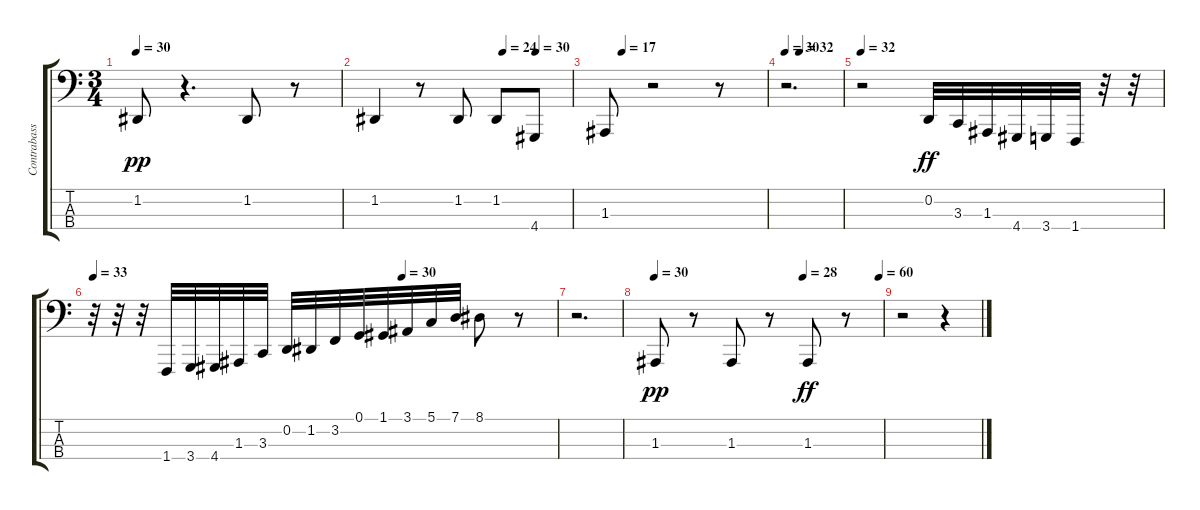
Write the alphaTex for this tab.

\track ("Contrabasse" "Contrabass") {instrument stringensemble1}
\staff {score tabs}
\tuning (G2 D2 A1 E1) {hide}
\ts (3 4)
\tempo 30
\clef f4
\ks c
1.2.8{dy pp instrument pizzicatostrings} r.4{d} 1.2.8 r.8 |
\tempo (24 0.6527777777777778)
\tempo (30 0.8194444444444444)
1.2.4 r.8 1.2.8 1.2.8 4.4.8 |
\tempo (17 0.1111111111111111)
1.3.8 r.2 r.8 |
\tempo 30
\tempo (32 0.25)
r.2{d} |
\tempo 32
r.2 0.2.32{dy ff instrument stringensemble1} 3.3.32 1.3.32 4.4.32 3.4.32 1.4.32 r.32 r.32 |
\tempo 33
\tempo (30 0.6666666666666666)
r.32 r.32 r.32 1.4.32 3.4.32 4.4.32 1.3.32 3.3.32 0.2.32 1.2.32 3.2.32 0.1.32 1.1.32 3.1.32 5.1.32 7.1.32 8.1.8 r.8 |
r.2{d} |
\tempo 30
\tempo (28 0.6527777777777778)
\tempo (60 0.9861111111111112)
1.3.8{dy pp instrument pizzicatostrings} r.8 1.3.8 r.8 1.3.8{dy ff instrument stringensemble1} r.8 |
r.2 r.4
